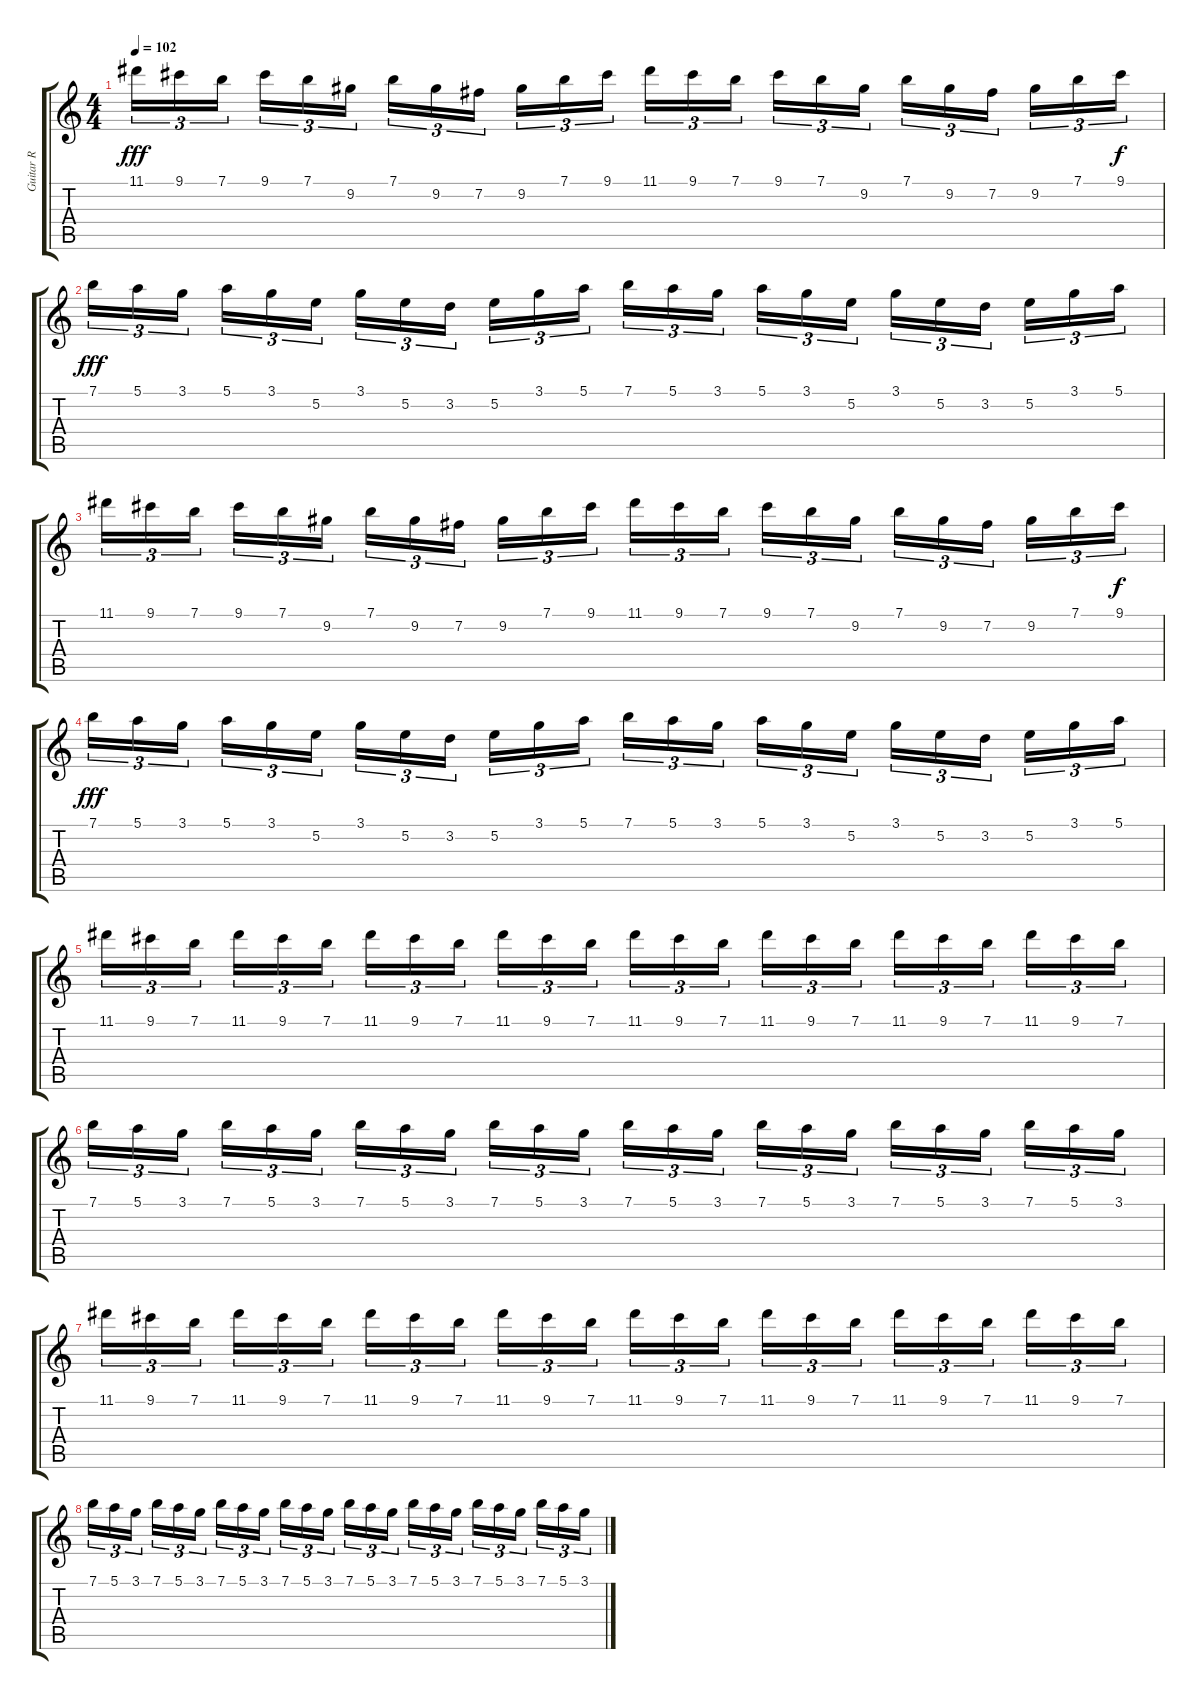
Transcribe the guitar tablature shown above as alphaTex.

\track ("Guitar R" "Guitar R") {instrument distortionguitar}
\staff {score tabs}
\tuning (E4 B3 G3 D3 A2 E2) {hide}
\ts (4 4)
\tempo 102
\clef g2
\ks c
11.1.16{tu (3 2) dy fff} 9.1.16{tu (3 2)} 7.1.16{tu (3 2) beam splitsecondary} 9.1.16{tu (3 2)} 7.1.16{tu (3 2)} 9.2.16{tu (3 2)} 7.1.16{tu (3 2)} 9.2.16{tu (3 2)} 7.2.16{tu (3 2) beam splitsecondary} 9.2.16{tu (3 2)} 7.1.16{tu (3 2)} 9.1.16{tu (3 2)} 11.1.16{tu (3 2)} 9.1.16{tu (3 2)} 7.1.16{tu (3 2) beam splitsecondary} 9.1.16{tu (3 2)} 7.1.16{tu (3 2)} 9.2.16{tu (3 2)} 7.1.16{tu (3 2)} 9.2.16{tu (3 2)} 7.2.16{tu (3 2) beam splitsecondary} 9.2.16{tu (3 2)} 7.1.16{tu (3 2)} 9.1.16{tu (3 2) dy f} |
7.1.16{tu (3 2) dy fff} 5.1.16{tu (3 2)} 3.1.16{tu (3 2) beam splitsecondary} 5.1.16{tu (3 2)} 3.1.16{tu (3 2)} 5.2.16{tu (3 2)} 3.1.16{tu (3 2)} 5.2.16{tu (3 2)} 3.2.16{tu (3 2) beam splitsecondary} 5.2.16{tu (3 2)} 3.1.16{tu (3 2)} 5.1.16{tu (3 2)} 7.1.16{tu (3 2)} 5.1.16{tu (3 2)} 3.1.16{tu (3 2) beam splitsecondary} 5.1.16{tu (3 2)} 3.1.16{tu (3 2)} 5.2.16{tu (3 2)} 3.1.16{tu (3 2)} 5.2.16{tu (3 2)} 3.2.16{tu (3 2) beam splitsecondary} 5.2.16{tu (3 2)} 3.1.16{tu (3 2)} 5.1.16{tu (3 2)} |
11.1.16{tu (3 2)} 9.1.16{tu (3 2)} 7.1.16{tu (3 2) beam splitsecondary} 9.1.16{tu (3 2)} 7.1.16{tu (3 2)} 9.2.16{tu (3 2)} 7.1.16{tu (3 2)} 9.2.16{tu (3 2)} 7.2.16{tu (3 2) beam splitsecondary} 9.2.16{tu (3 2)} 7.1.16{tu (3 2)} 9.1.16{tu (3 2)} 11.1.16{tu (3 2)} 9.1.16{tu (3 2)} 7.1.16{tu (3 2) beam splitsecondary} 9.1.16{tu (3 2)} 7.1.16{tu (3 2)} 9.2.16{tu (3 2)} 7.1.16{tu (3 2)} 9.2.16{tu (3 2)} 7.2.16{tu (3 2) beam splitsecondary} 9.2.16{tu (3 2)} 7.1.16{tu (3 2)} 9.1.16{tu (3 2) dy f} |
7.1.16{tu (3 2) dy fff} 5.1.16{tu (3 2)} 3.1.16{tu (3 2) beam splitsecondary} 5.1.16{tu (3 2)} 3.1.16{tu (3 2)} 5.2.16{tu (3 2)} 3.1.16{tu (3 2)} 5.2.16{tu (3 2)} 3.2.16{tu (3 2) beam splitsecondary} 5.2.16{tu (3 2)} 3.1.16{tu (3 2)} 5.1.16{tu (3 2)} 7.1.16{tu (3 2)} 5.1.16{tu (3 2)} 3.1.16{tu (3 2) beam splitsecondary} 5.1.16{tu (3 2)} 3.1.16{tu (3 2)} 5.2.16{tu (3 2)} 3.1.16{tu (3 2)} 5.2.16{tu (3 2)} 3.2.16{tu (3 2) beam splitsecondary} 5.2.16{tu (3 2)} 3.1.16{tu (3 2)} 5.1.16{tu (3 2)} |
11.1.16{tu (3 2) volume 8} 9.1.16{tu (3 2)} 7.1.16{tu (3 2) beam splitsecondary} 11.1.16{tu (3 2)} 9.1.16{tu (3 2)} 7.1.16{tu (3 2)} 11.1.16{tu (3 2) volume 8} 9.1.16{tu (3 2)} 7.1.16{tu (3 2) beam splitsecondary} 11.1.16{tu (3 2)} 9.1.16{tu (3 2)} 7.1.16{tu (3 2)} 11.1.16{tu (3 2) volume 8} 9.1.16{tu (3 2)} 7.1.16{tu (3 2) beam splitsecondary} 11.1.16{tu (3 2)} 9.1.16{tu (3 2)} 7.1.16{tu (3 2)} 11.1.16{tu (3 2)} 9.1.16{tu (3 2)} 7.1.16{tu (3 2) volume 8 beam splitsecondary} 11.1.16{tu (3 2)} 9.1.16{tu (3 2)} 7.1.16{tu (3 2)} |
7.1.16{tu (3 2)} 5.1.16{tu (3 2)} 3.1.16{tu (3 2) volume 8 beam splitsecondary} 7.1.16{tu (3 2)} 5.1.16{tu (3 2)} 3.1.16{tu (3 2)} 7.1.16{tu (3 2)} 5.1.16{tu (3 2)} 3.1.16{tu (3 2) volume 8 beam splitsecondary} 7.1.16{tu (3 2)} 5.1.16{tu (3 2)} 3.1.16{tu (3 2)} 7.1.16{tu (3 2)} 5.1.16{tu (3 2)} 3.1.16{tu (3 2) beam splitsecondary} 7.1.16{tu (3 2) volume 8} 5.1.16{tu (3 2)} 3.1.16{tu (3 2)} 7.1.16{tu (3 2)} 5.1.16{tu (3 2)} 3.1.16{tu (3 2) beam splitsecondary} 7.1.16{tu (3 2) volume 8} 5.1.16{tu (3 2)} 3.1.16{tu (3 2)} |
11.1.16{tu (3 2)} 9.1.16{tu (3 2)} 7.1.16{tu (3 2) beam splitsecondary} 11.1.16{tu (3 2) volume 7} 9.1.16{tu (3 2)} 7.1.16{tu (3 2)} 11.1.16{tu (3 2)} 9.1.16{tu (3 2)} 7.1.16{tu (3 2) beam splitsecondary} 11.1.16{tu (3 2)} 9.1.16{tu (3 2)} 7.1.16{tu (3 2) volume 7} 11.1.16{tu (3 2)} 9.1.16{tu (3 2)} 7.1.16{tu (3 2) beam splitsecondary} 11.1.16{tu (3 2)} 9.1.16{tu (3 2)} 7.1.16{tu (3 2) volume 7} 11.1.16{tu (3 2)} 9.1.16{tu (3 2)} 7.1.16{tu (3 2) beam splitsecondary} 11.1.16{tu (3 2)} 9.1.16{tu (3 2)} 7.1.16{tu (3 2) volume 7} |
7.1.16{tu (3 2)} 5.1.16{tu (3 2)} 3.1.16{tu (3 2) beam splitsecondary} 7.1.16{tu (3 2)} 5.1.16{tu (3 2)} 3.1.16{tu (3 2)} 7.1.16{tu (3 2) volume 7} 5.1.16{tu (3 2)} 3.1.16{tu (3 2) beam splitsecondary} 7.1.16{tu (3 2)} 5.1.16{tu (3 2)} 3.1.16{tu (3 2)} 7.1.16{tu (3 2) volume 7} 5.1.16{tu (3 2)} 3.1.16{tu (3 2) beam splitsecondary} 7.1.16{tu (3 2)} 5.1.16{tu (3 2)} 3.1.16{tu (3 2)} 7.1.16{tu (3 2) volume 7} 5.1.16{tu (3 2)} 3.1.16{tu (3 2) beam splitsecondary} 7.1.16{tu (3 2)} 5.1.16{tu (3 2)} 3.1.16{tu (3 2)}
